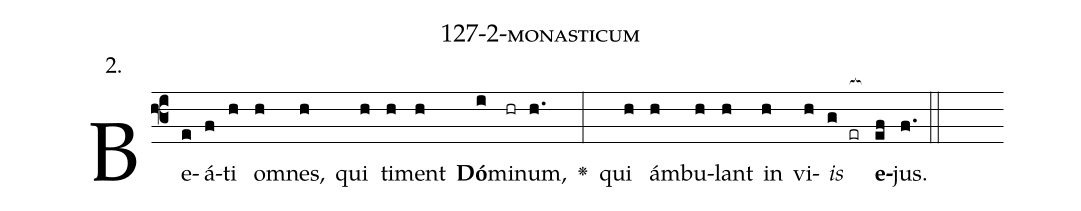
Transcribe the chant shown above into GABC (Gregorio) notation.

name: 127-2-monasticum;
annotation: 2.;
%%
(f3)Be(e)á(f)ti(h) om(h)nes,(h) qui(h) ti(h)ment(h) <b>Dó</b>(i)mi(hr)num,(h.) <v>\greheightstar</v>(:) qui(h) ám(h)bu(h)lant(h) in(h) vi(h)<i>is</i>(g er[ocb:1{]) <b>e</b>(ef[ocb:0}])jus.(f.) (::)


%E(h) u(h) o(h) u(g) a(ef) e.(f.) (::)
